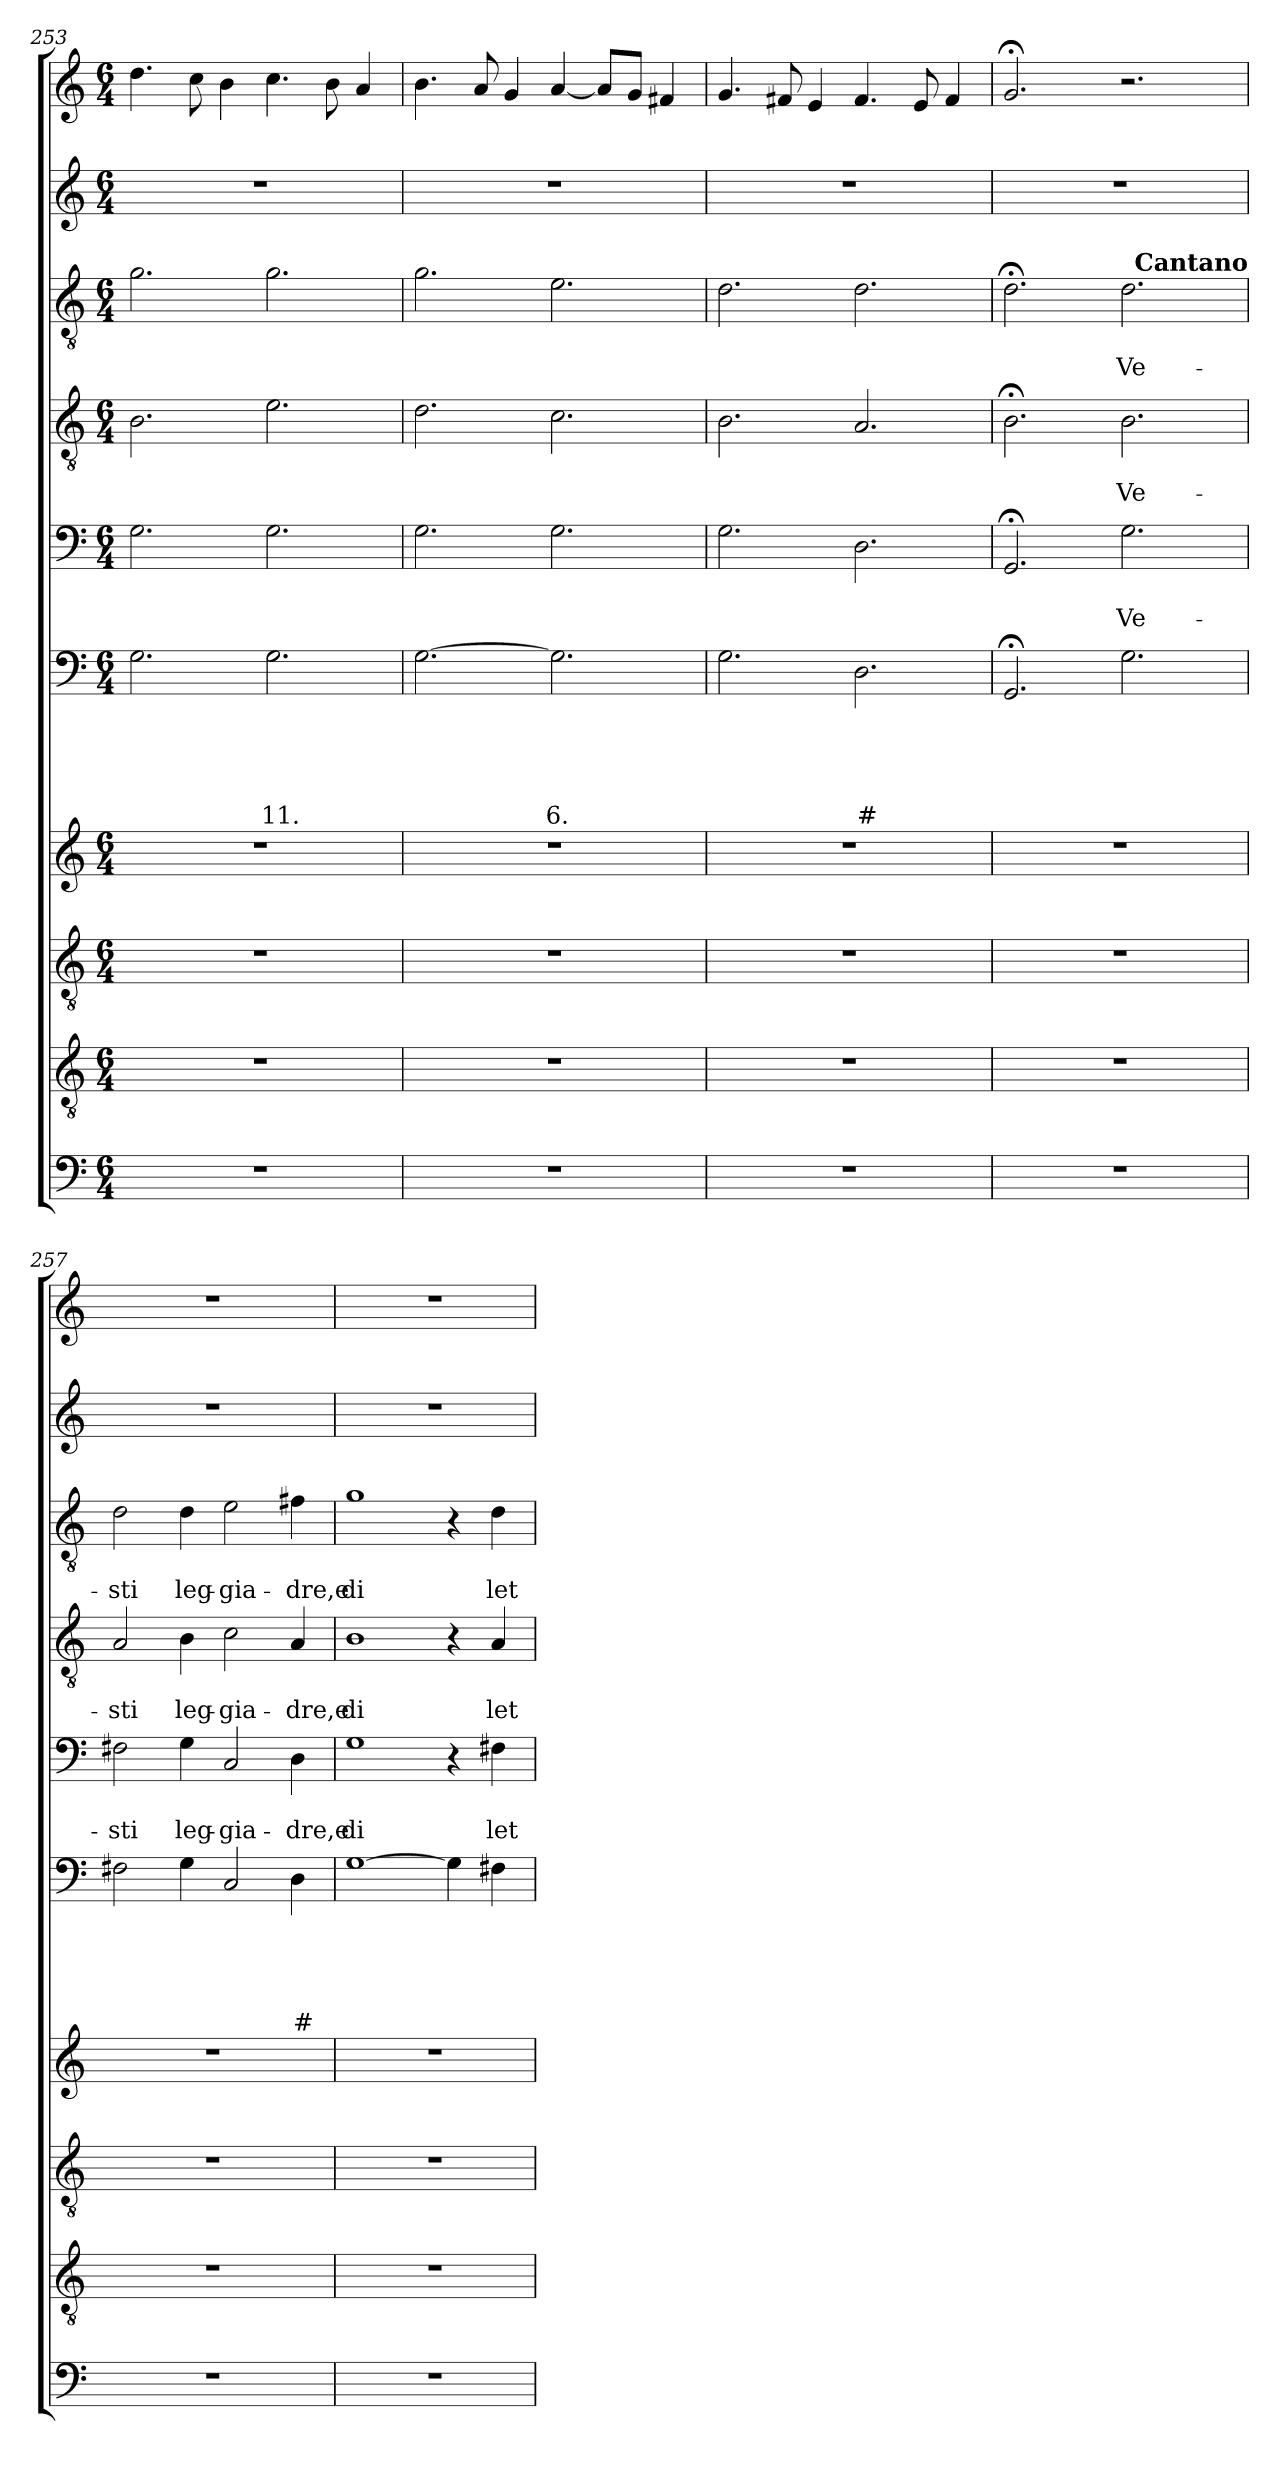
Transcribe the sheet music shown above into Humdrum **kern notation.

**kern	**kern	**kern	**kern	**kern	**text	**text	**text	**text	**text	**kern	**text	**text	**kern	**text	**text	**kern	**text	**text	**kern	**kern
*part10	*part9	*part8	*part7	*part6	*part6	*part6	*part6	*part6	*part6	*part5	*part5	*part5	*part4	*part4	*part4	*part3	*part3	*part3	*part2	*part1
*staff10	*staff9	*staff8	*staff7	*staff6	*staff6	*staff6	*staff6	*staff6	*staff6	*staff5	*staff5	*staff5	*staff4	*staff4	*staff4	*staff3	*staff3	*staff3	*staff2	*staff1
*clefF4	*clefGv2	*clefGv2	*clefG2	*clefF4	*	*	*	*	*	*clefF4	*	*	*clefGv2	*	*	*clefGv2	*	*	*clefG2	*clefG2
*k[]	*k[]	*k[]	*k[]	*k[]	*	*	*	*	*	*k[]	*	*	*k[]	*	*	*k[]	*	*	*k[]	*k[]
*C:	*C:	*C:	*C:	*C:	*	*	*	*	*	*C:	*	*	*C:	*	*	*C:	*	*	*C:	*C:
*M6/4	*M6/4	*M6/4	*M6/4	*M6/4	*	*	*	*	*	*M6/4	*	*	*M6/4	*	*	*M6/4	*	*	*M6/4	*M6/4
=253	=253	=253	=253	=253	=253	=253	=253	=253	=253	=253	=253	=253	=253	=253	=253	=253	=253	=253	=253	=253
1.r	1.r	1.r	1.r	2.G\	.	.	.	.	.	2.G\	.	.	2.B\	.	.	2.g\	.	.	1.r	4.dd\
.	.	.	.	.	.	.	.	.	.	.	.	.	.	.	.	.	.	.	.	8cc\
.	.	.	.	.	.	.	.	.	.	.	.	.	.	.	.	.	.	.	.	4b\
.	.	.	.	2.G\	.	.	.	.	11.	2.G\	.	.	2.e\	.	.	2.g\	.	.	.	4.cc\
.	.	.	.	.	.	.	.	.	.	.	.	.	.	.	.	.	.	.	.	8b\
.	.	.	.	.	.	.	.	.	.	.	.	.	.	.	.	.	.	.	.	4a/
=254	=254	=254	=254	=254	=254	=254	=254	=254	=254	=254	=254	=254	=254	=254	=254	=254	=254	=254	=254	=254
1.r	1.r	1.r	1.r	[2.G\	.	.	.	.	.	2.G\	.	.	2.d\	.	.	2.g\	.	.	1.r	4.b\
.	.	.	.	.	.	.	.	.	.	.	.	.	.	.	.	.	.	.	.	8a/
.	.	.	.	.	.	.	.	.	.	.	.	.	.	.	.	.	.	.	.	4g/
.	.	.	.	2.G\]	.	.	.	.	6.	2.G\	.	.	2.c\	.	.	2.e\	.	.	.	[4a/
.	.	.	.	.	.	.	.	.	.	.	.	.	.	.	.	.	.	.	.	8a/L]
.	.	.	.	.	.	.	.	.	.	.	.	.	.	.	.	.	.	.	.	8g/J
.	.	.	.	.	.	.	.	.	.	.	.	.	.	.	.	.	.	.	.	4f#X/
=255	=255	=255	=255	=255	=255	=255	=255	=255	=255	=255	=255	=255	=255	=255	=255	=255	=255	=255	=255	=255
1.r	1.r	1.r	1.r	2.G\	.	.	.	.	.	2.G\	.	.	2.B\	.	.	2.d\	.	.	1.r	4.g/
.	.	.	.	.	.	.	.	.	.	.	.	.	.	.	.	.	.	.	.	8f#X/
.	.	.	.	.	.	.	.	.	.	.	.	.	.	.	.	.	.	.	.	4e/
.	.	.	.	2.D\	.	.	.	.	#	2.D\	.	.	2.A/	.	.	2.d\	.	.	.	4.f#/
.	.	.	.	.	.	.	.	.	.	.	.	.	.	.	.	.	.	.	.	8e/
.	.	.	.	.	.	.	.	.	.	.	.	.	.	.	.	.	.	.	.	4f#/
!!LO:LB:g=z
=256	=256	=256	=256	=256	=256	=256	=256	=256	=256	=256	=256	=256	=256	=256	=256	=256	=256	=256	=256	=256
*	*	*	*	*	*	*	*	*	*	*	*	*	*	*	*	*^	*	*	*	*
1.r	1.r	1.r	1.r	2.GG;</	.	.	.	.	.	2.GG;</	.	.	2.B;<\	.	.	2.d;<\	2ryy	.	.	1.r	2.g;</
.	.	.	.	.	.	.	.	.	.	.	.	.	.	.	.	.	4ryy	.	.	.	.
.	.	.	.	2.G\	.	.	.	.	.	2.G\	.	Ve-	2.B\	.	Ve-	2.d\	32ryy	.	Ve-	.	2.r
!	!	!	!	!	!	!	!	!	!	!	!	!	!	!	!	!	!LO:TX:a:B:t=Cantano	!	!	!	!
.	.	.	.	.	.	.	.	.	.	.	.	.	.	.	.	.	2ryy	.	.	.	.
.	.	.	.	.	.	.	.	.	.	.	.	.	.	.	.	.	8..ryy	.	.	.	.
*	*	*	*	*	*	*	*	*	*	*	*	*	*	*	*	*v	*v	*	*	*	*
=257	=257	=257	=257	=257	=257	=257	=257	=257	=257	=257	=257	=257	=257	=257	=257	=257	=257	=257	=257	=257
1.r	1.r	1.r	1.r	2F#X\	.	.	.	.	.	2F#X\	.	-sti	2A/	.	-sti	2d\	.	-sti	1.r	1.r
.	.	.	.	4G\	.	.	.	.	.	4G\	.	leg-	4B\	.	leg-	4d\	.	leg-	.	.
.	.	.	.	2C/	.	.	.	.	.	2C/	.	-gia-	2c\	.	-gia-	2e\	.	-gia-	.	.
.	.	.	.	4D\	.	.	.	.	#	4D\	.	-dre,e	4A/	.	-dre,e	4f#X\	.	-dre,e	.	.
=258	=258	=258	=258	=258	=258	=258	=258	=258	=258	=258	=258	=258	=258	=258	=258	=258	=258	=258	=258	=258
1.r	1.r	1.r	1.r	[1G	.	.	.	.	.	1G	.	di	1B	.	di	1g	.	di	1.r	1.r
.	.	.	.	4G\]	.	.	.	.	.	4r	.	.	4r	.	.	4r	.	.	.	.
.	.	.	.	4F#X\	.	.	.	.	.	4F#X\	.	let-	4A/	.	let-	4d\	.	let-	.	.
=	=	=	=	=	=	=	=	=	=	=	=	=	=	=	=	=	=	=	=	=
*-	*-	*-	*-	*-	*-	*-	*-	*-	*-	*-	*-	*-	*-	*-	*-	*-	*-	*-	*-	*-
